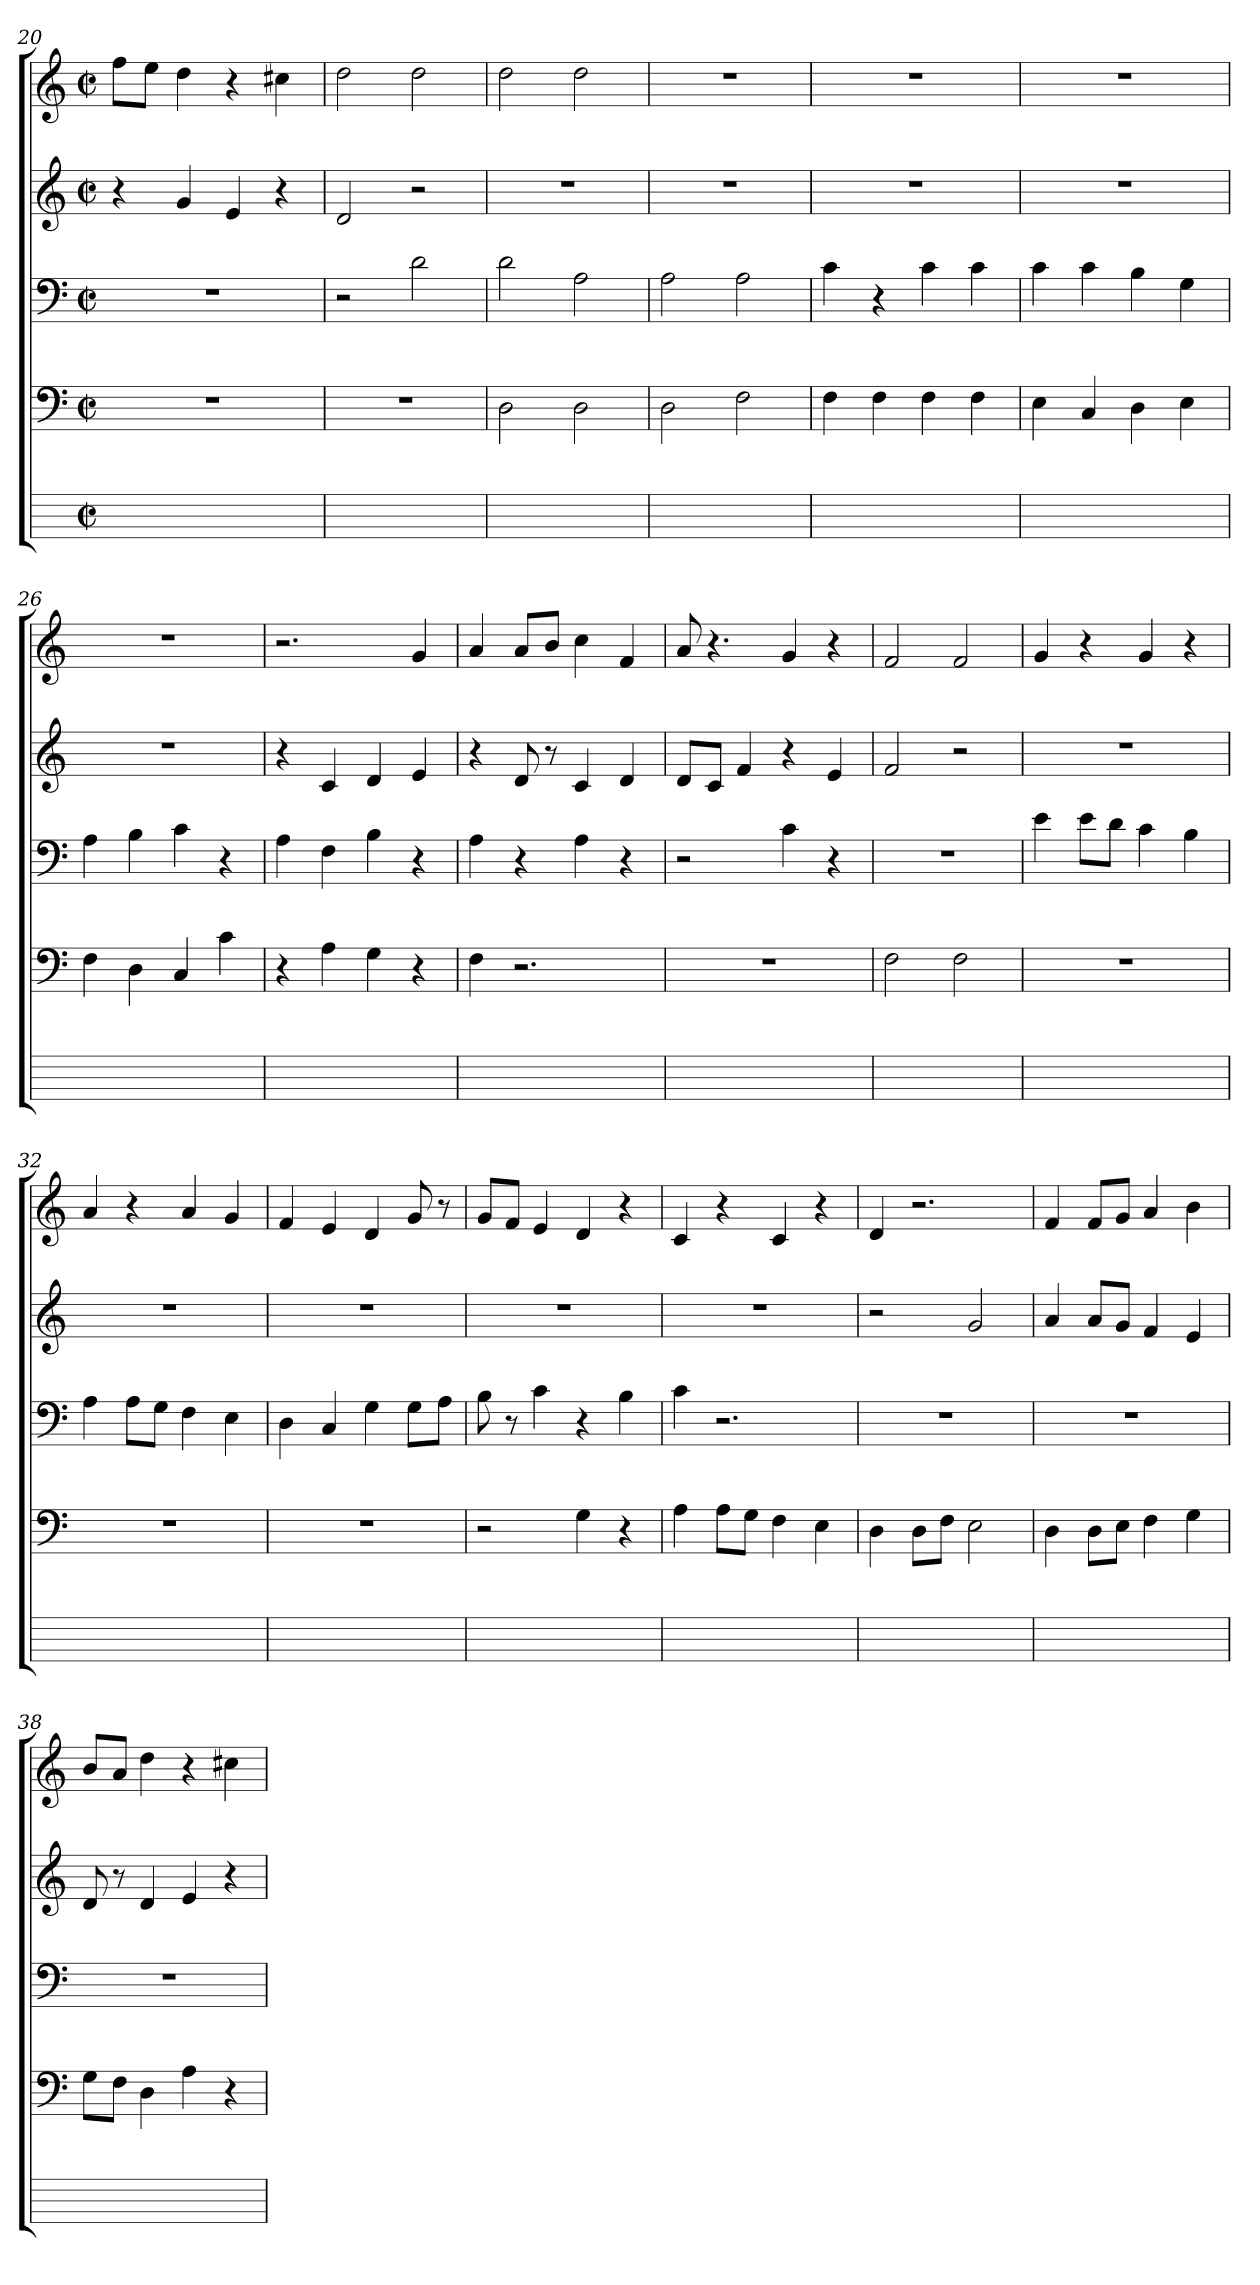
**kern	**kern	**kern	**kern	**kern
*part5	*part4	*part3	*part2	*part1
*staff5	*staff4	*staff3	*staff2	*staff1
*	*clefF4	*clefF4	*clefG2	*clefG2
*	*k[]	*k[]	*k[]	*k[]
*	*C:	*C:	*C:	*C:
*M2/2	*M2/2	*M2/2	*M2/2	*M2/2
*met(c|)	*met(c|)	*met(c|)	*met(c|)	*met(c|)
=20	=20	=20	=20	=20
1ryy	1r	1r	4r	8ffiL
.	.	.	.	8eeJ
.	.	.	4g	4dd
.	.	.	4e	4r
.	.	.	4r	4cc#X
=21	=21	=21	=21	=21
1ryy	1r	2r	2d	2dd
.	.	2di	2r	2ddi
=22	=22	=22	=22	=22
1ryy	2D	2di	1r	2ddi
.	2Di	2A	.	2ddi
=23	=23	=23	=23	=23
1ryy	2D	2Ai	1r	1r
.	2F	2A	.	.
=24	=24	=24	=24	=24
1ryy	4Fi	4c	1r	1r
.	4F	4r	.	.
.	4F	4ci	.	.
.	4F	4c	.	.
=25	=25	=25	=25	=25
1ryy	4E	4c	1r	1r
.	4C	4c	.	.
.	4D	4B	.	.
.	4E	4G	.	.
=26	=26	=26	=26	=26
1ryy	4F	4A	1r	1r
.	4D	4B	.	.
.	4C	4c	.	.
.	4c	4r	.	.
=27	=27	=27	=27	=27
1ryy	4r	4A	4r	2.r
.	4A	4F	4c	.
.	4G	4Bj	4d	.
.	4r	4r	4e	4g
=28	=28	=28	=28	=28
1ryy	4F	4A	4r	4a
.	2.r	4r	8d	8aiL
.	.	.	8r	8bJ
.	.	4Ai	4c	4cc
.	.	4r	4d	4f
=29	=29	=29	=29	=29
1ryy	1r	2r	8diL	8a
.	.	.	8cJ	4.r
.	.	.	4f	.
.	.	4c	4r	4g
.	.	4r	4e	4r
=30	=30	=30	=30	=30
1ryy	2Fi	1r	2f	2f
.	2Fi	.	2r	2f
=31	=31	=31	=31	=31
1ryy	1r	4e	1r	4g
.	.	8eZL	.	4r
.	.	8dJ	.	.
.	.	4c	.	4g
.	.	4B	.	4r
=32	=32	=32	=32	=32
1ryy	1r	4A	1r	4a
.	.	8AZL	.	4r
.	.	8GJ	.	.
.	.	4F	.	4ai
.	.	4E	.	4g
=33	=33	=33	=33	=33
1ryy	1r	4D	1r	4f
.	.	4C	.	4e
.	.	4G	.	4d
.	.	8GiL	.	8g
.	.	8AJ	.	8r
=34	=34	=34	=34	=34
1ryy	2r	8B	1r	8giL
.	.	8r	.	8fJ
.	.	4c	.	4e
.	4G	4r	.	4d
.	4r	4B	.	4r
=35	=35	=35	=35	=35
1ryy	4A	4c	1r	4c
.	8AZL	2.r	.	4r
.	8GJ	.	.	.
.	4F	.	.	4c
.	4E	.	.	4r
=36	=36	=36	=36	=36
1ryy	4D	1r	2r	4d
.	8DZL	.	.	2.r
.	8FJ	.	.	.
.	2E	.	2g	.
=37	=37	=37	=37	=37
1ryy	4D	1r	4a	4f
.	8DiL	.	8aiL	8fiL
.	8EJ	.	8gJ	8gJ
.	4F	.	4f	4a
.	4G	.	4e	4b
=38	=38	=38	=38	=38
1ryy	8GiL	1r	8d	8biL
.	8FJ	.	8r	8aJ
.	4D	.	4di	4dd
.	4A	.	4e	4r
.	4r	.	4r	4cc#X
=	=	=	=	=
*-	*-	*-	*-	*-
